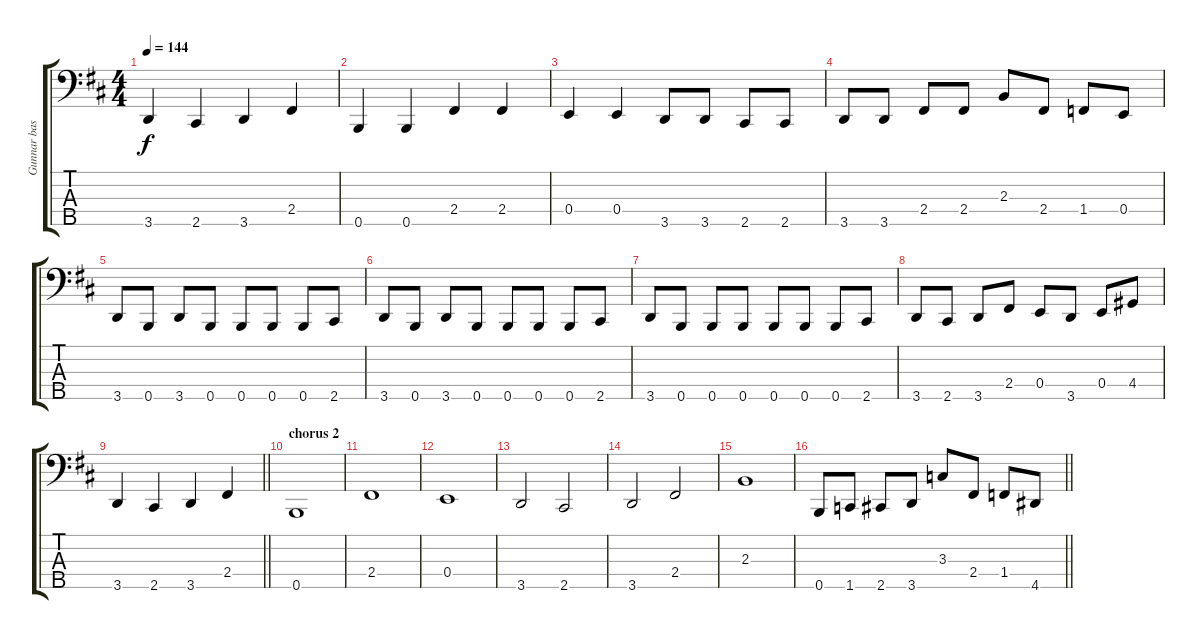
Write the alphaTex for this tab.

\track ("Gunnar bass" "Gunnar bas") {instrument electricbassfinger}
\staff {score tabs}
\tuning (G2 D2 A1 E1 B0) {hide}
\ts (4 4)
\tempo 144
\clef f4
\ks bminor
3.5.4{dy f} 2.5.4 3.5.4 2.4.4 |
0.5.4 0.5.4 2.4.4 2.4.4 |
0.4.4 0.4.4 3.5.8 3.5.8 2.5.8 2.5.8 |
3.5.8 3.5.8 2.4.8 2.4.8 2.3.8 2.4.8 1.4.8 0.4.8 |
3.5.8 0.5.8 3.5.8 0.5.8 0.5.8 0.5.8 0.5.8 2.5.8 |
3.5.8 0.5.8 3.5.8 0.5.8 0.5.8 0.5.8 0.5.8 2.5.8 |
3.5.8 0.5.8 0.5.8 0.5.8 0.5.8 0.5.8 0.5.8 2.5.8 |
3.5.8 2.5.8 3.5.8 2.4.8 0.4.8 3.5.8 0.4.8 4.4.8 |
\barLineRight lightlight
3.5.4 2.5.4 3.5.4 2.4.4 |
\section ("" "chorus 2")
0.5.1 |
2.4.1 |
0.4.1 |
3.5.2 2.5.2 |
3.5.2 2.4.2 |
2.3.1 |
\barLineRight lightlight
0.5.8 1.5.8 2.5.8 3.5.8 3.3.8 2.4.8 1.4.8 4.5.8
